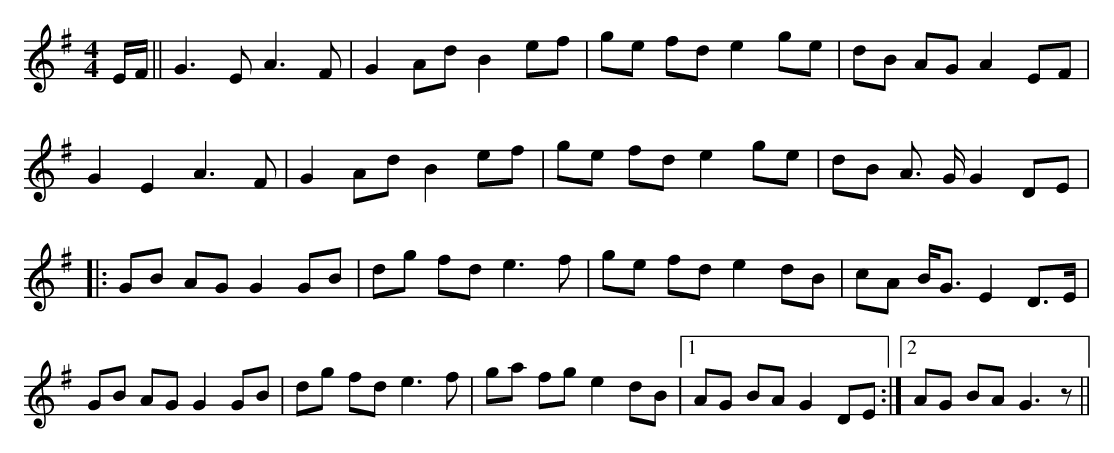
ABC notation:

X:1
M:4/4
K:G
E/F/||G3 E A3 F|G2 Ad B2 ef|ge fd e2 ge|dB AG A2 EF|
G2 E2 A3 F|G2 Ad B2 ef|ge fd e2 ge|dB A> G G2 DE|
|:GB AG G2 GB|dg fd e3 f|ge fd e2 dB|cA B<G E2 D>E|
GB AG G2 GB|dg fd e3 f|ga fg e2 dB|1 AG BA G2 DE:|2 AG BA G3 z||
